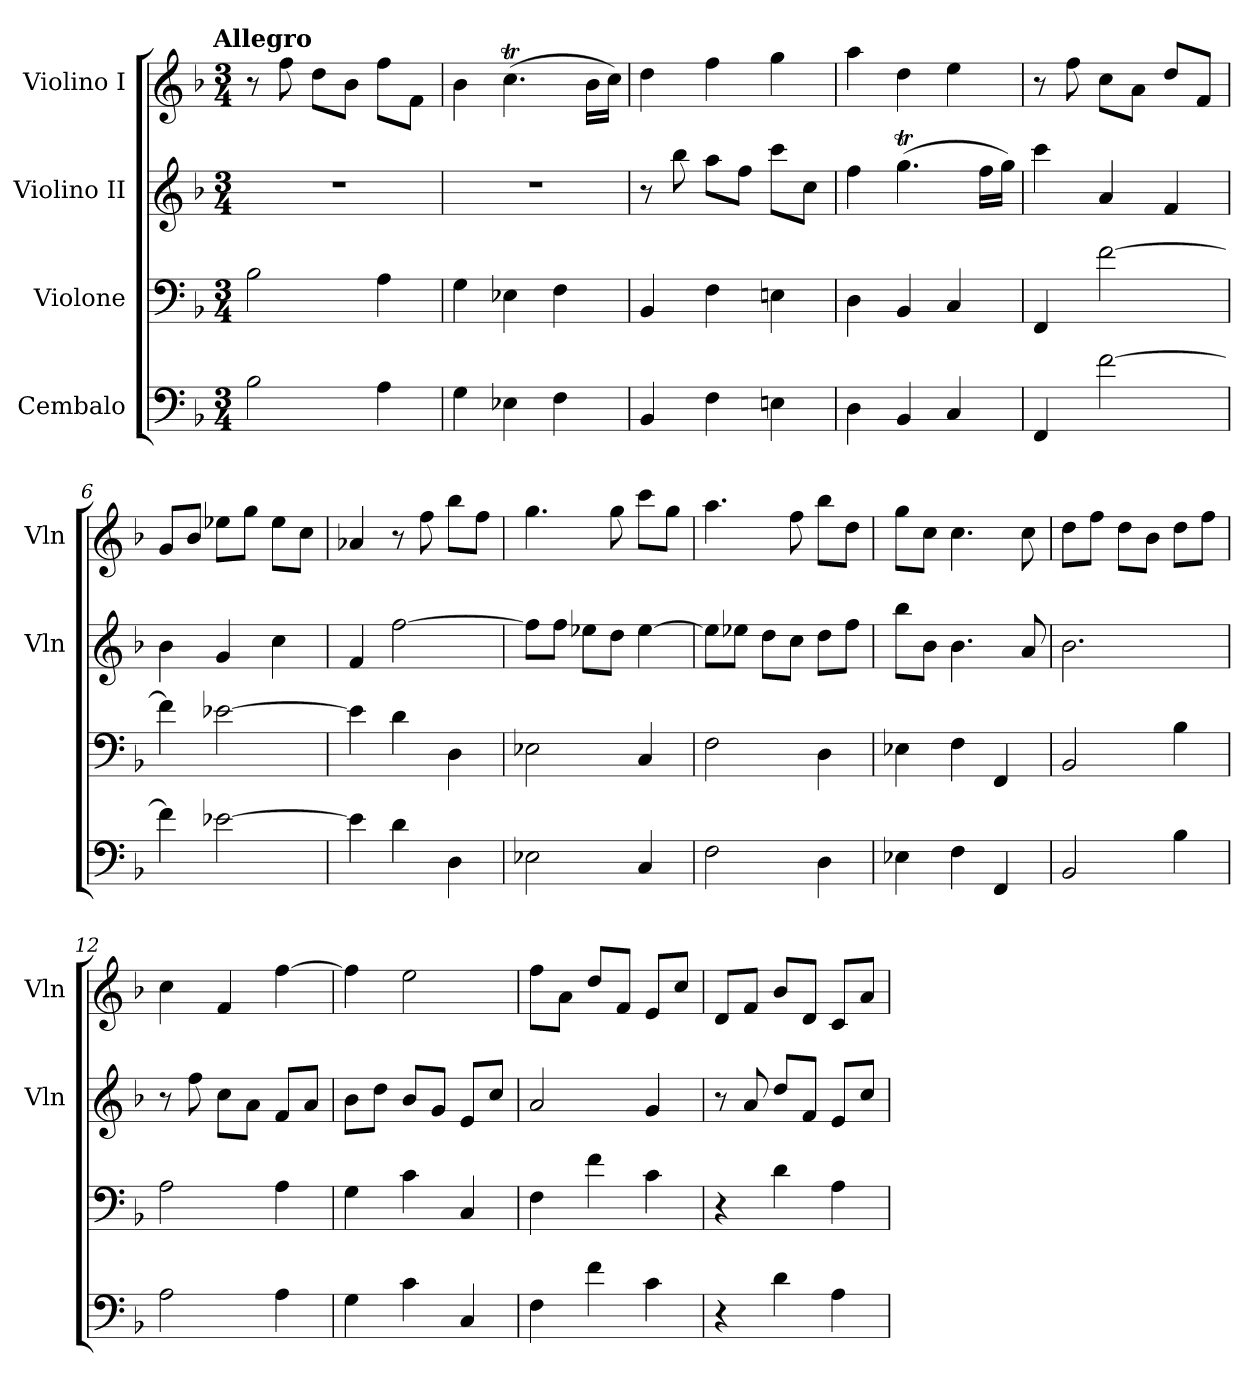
**kern	**kern	**kern	**kern
*part4	*part3	*part2	*part1
*staff4	*staff3	*staff2	*staff1
*I"Cembalo	*I"Violone	*I"Violino II	*I"Violino I
*	*	*I'Vln	*I'Vln
*clefF4	*clefF4	*clefG2	*clefG2
*k[b-]	*k[b-]	*k[b-]	*k[b-]
*F:	*F:	*F:	*F:
!!LO:TX:omd:t=Allegro
*M3/4	*M3/4	*M3/4	*M3/4
*MM132	*MM132	*MM132	*MM132
=1	=1	=1	=1
2B-	2B-	2.r	8r
.	.	.	8ff
.	.	.	8ddL
.	.	.	8b-J
4A	4A	.	8ffL
.	.	.	8fJ
=2	=2	=2	=2
4G	4G	2.r	4b-
4E-X	4E-X	.	(4.ccT
4F	4F	.	.
.	.	.	16b-LL
.	.	.	16ccJJ)
=3	=3	=3	=3
4BB-	4BB-	8r	4dd
.	.	8bb-	.
4F	4F	8aaL	4ff
.	.	8ffJ	.
4En	4En	8cccL	4gg
.	.	8ccJ	.
=4	=4	=4	=4
4D	4D	4ff	4aa
4BB-	4BB-	(4.ggT	4dd
4C	4C	.	4ee
.	.	16ffLL	.
.	.	16ggJJ)	.
=5	=5	=5	=5
4FF	4FF	4ccc	8r
.	.	.	8ff
[2f	[2f	4a	8ccL
.	.	.	8aJ
.	.	4f	8ddL
.	.	.	8fJ
=6	=6	=6	=6
4f]	4f]	4b-	8gL
.	.	.	8b-J
[2e-X	[2e-X	4g	8ee-XL
.	.	.	8ggJ
.	.	4cc	8ee-L
.	.	.	8ccJ
=7	=7	=7	=7
4e-]	4e-]	4f	4a-X
4d	4d	[2ff	8r
.	.	.	8ff
4D	4D	.	8bb-L
.	.	.	8ffJ
=8	=8	=8	=8
2E-X	2E-X	8ffL]	4.gg
.	.	8ffJ	.
.	.	8ee-XL	.
.	.	8ddJ	8gg
4C	4C	[4ee-	8cccL
.	.	.	8ggJ
=9	=9	=9	=9
2F	2F	8ee-L]	4.aa
.	.	8ee-XJ	.
.	.	8ddL	.
.	.	8ccJ	8ff
4D	4D	8ddL	8bb-L
.	.	8ffJ	8ddJ
=10	=10	=10	=10
4E-X	4E-X	8bb-L	8ggL
.	.	8b-J	8ccJ
4F	4F	4.b-	4.cc
4FF	4FF	.	.
.	.	8a	8cc
=11	=11	=11	=11
2BB-	2BB-	2.b-	8ddL
.	.	.	8ffJ
.	.	.	8ddL
.	.	.	8b-J
4B-	4B-	.	8ddL
.	.	.	8ffJ
=12	=12	=12	=12
2A	2A	8r	4cc
.	.	8ff	.
.	.	8ccL	4f
.	.	8aJ	.
4A	4A	8fL	[4ff
.	.	8aJ	.
=13	=13	=13	=13
4G	4G	8b-L	4ff]
.	.	8ddJ	.
4c	4c	8b-L	2ee
.	.	8gJ	.
4C	4C	8eL	.
.	.	8ccJ	.
=14	=14	=14	=14
4F	4F	2a	8ffL
.	.	.	8aJ
4f	4f	.	8ddL
.	.	.	8fJ
4c	4c	4g	8eL
.	.	.	8ccJ
=15	=15	=15	=15
4r	4r	8r	8dL
.	.	8a	8fJ
4d	4d	8ddL	8b-L
.	.	8fJ	8dJ
4A	4A	8eL	8cL
.	.	8ccJ	8aJ
=	=	=	=
*-	*-	*-	*-
